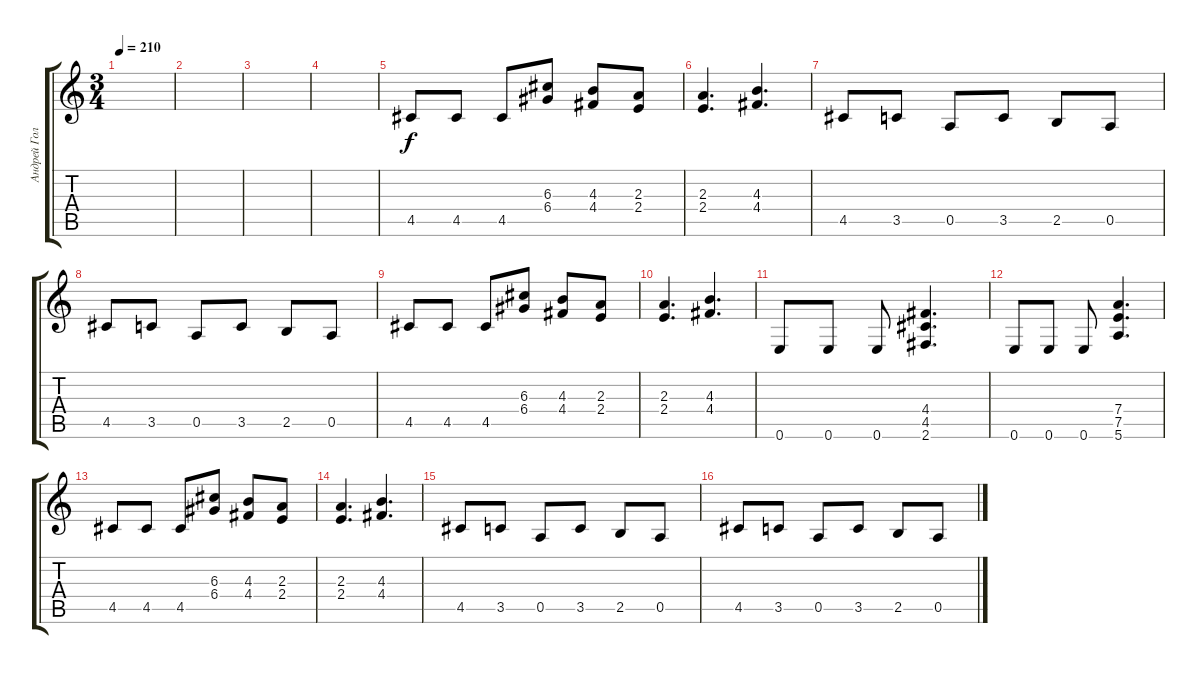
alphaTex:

\track ("Андрей Голованов" "Андрей Гол") {instrument distortionguitar}
\staff {score tabs}
\tuning (E4 B3 G3 D3 A2 E2) {hide}
\ts (3 4)
\tempo 210
\clef g2
\ks c
|
|
|
|
4.5.8 4.5.8 4.5.8 (6.3 6.4).8 (4.3 4.4).8 (2.3 2.4).8 |
(2.3 2.4).4{d} (4.3 4.4).4{d} |
4.5.8 3.5.8 0.5.8 3.5.8 2.5.8 0.5.8 |
4.5.8 3.5.8 0.5.8 3.5.8 2.5.8 0.5.8 |
4.5.8 4.5.8 4.5.8 (6.3 6.4).8 (4.3 4.4).8 (2.3 2.4).8 |
(2.3 2.4).4{d} (4.3 4.4).4{d} |
0.6.8 0.6.8 0.6.8 (4.4 4.5 2.6).4{d} |
0.6.8 0.6.8 0.6.8 (7.4 7.5 5.6).4{d} |
4.5.8 4.5.8 4.5.8 (6.3 6.4).8 (4.3 4.4).8 (2.3 2.4).8 |
(2.3 2.4).4{d} (4.3 4.4).4{d} |
4.5.8 3.5.8 0.5.8 3.5.8 2.5.8 0.5.8 |
4.5.8 3.5.8 0.5.8 3.5.8 2.5.8 0.5.8
